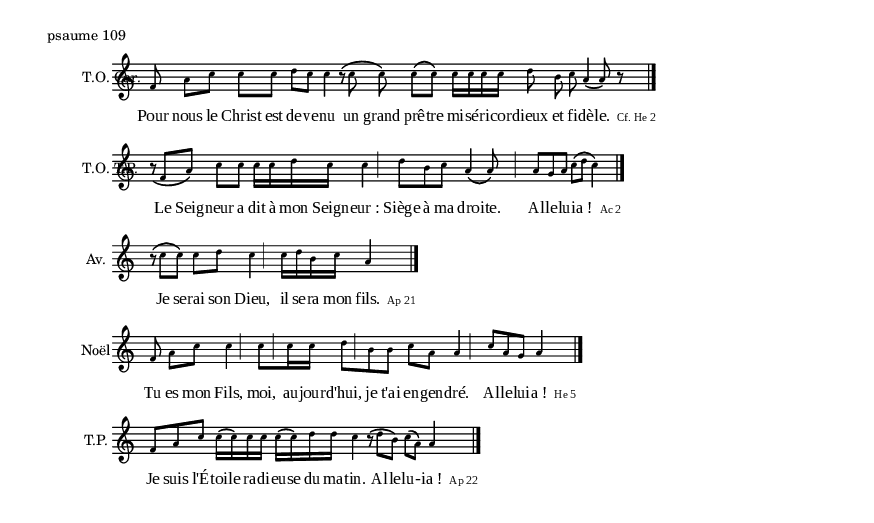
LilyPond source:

\version "2.10.0"
 \include "definitions.ly"
 \markup {psaume 109 }



\relative a' { 
	\new Staff {
		\cadenzaOn
		\set Staff.instrumentName = \markup{ \center-align { T.O. Car. } }
		f8
		a[ c]
		c[ c]
		d[ c]
		c4
		\pespace
		\times 2/3 { r8\( c c\) }
		c[\( c\)]
		c16[ c c c]
		\times 2/3 { d8 b c }
		\times 2/3 { a4\( a8\) } r8
		\endBar
	}
	\addlyrics {
		 Pour nous le Christ est de -- ve -- nu un grand prê -- tre mi -- sé -- ri -- cor -- dieux et fi -- dè -- le.
		\markup { \citation #"Cf. He 2" } 
	}
}

\relative a' { 
	\new Staff {
		\cadenzaOn
		\set Staff.instrumentName = \markup{ \center-align { T.O. T.P.} }
		\times 2/3 { r8_\( f[ a]\) }
		c8[ c]
		c16[ c d c] c4 \cesure \pespace
		\times 2/3 { d8[ b c] }
		a4\( a8\) \pespace \cesure \pespace
		\times 2/3 {a8[ g a]} c[\( d] c4\) 		
		\endBar
	}
	\addlyrics {
		Le Seig -- neur a dit à mon Seign -- "eur :" Siège à ma dro -- ite. Al -- le -- lu -- "ia !" _ _
		\markup { \citation #"Ac 2" } 
	}
}
\relative a' { 
	\new Staff {
		\cadenzaOn
		\set Staff.instrumentName = \markup{ \center-align { Av.} }
		\times 2/3 { r8\( c[ c]\) }
		c8[ d] c4\cesure \pespace
		c16[ d b c] a4
		\endBar
	}
	\addlyrics {
		Je se -- rai son Dieu, il se -- ra mon fils.
		\markup { \citation #"Ap 21" } 
	}
}


\relative a' { 
	\new Staff {
		\cadenzaOn
		\set Staff.instrumentName = \markup{ \center-align { Noël } }
		f8
		a[ c]
		c4
		\cesure \pespace
		c8[ \cesure \pespace c16 c]
		\times 2/3 { d8[ \cesure \pespace b b] }
		c[ a]
		a4 \cesure \pespace
		\times 2/3 {c8[ a g]} a4
		\endBar
	}
	\addlyrics {
		 Tu es mon Fils, moi, au -- jour -- d'hui, je t'ai en -- gen -- dré. Al -- le -- lui -- "a !"
		\markup { \citation #"He 5" } 
	}
}


\relative a' { 
	\new Staff {
		\cadenzaOn
		\set Staff.instrumentName = \markup{ \center-align { T.P. } }
		
		\times 2/3 { f8[ a c] } 
		c16[\( c\) c c] 
		c16[\( c\) d d] c4 \pespace
		\times 2/3 {r8\(d[ b]\)} c[\( a\)] a4
		
		\endBar
	}
	\addlyrics {
		Je suis l'É -- toi -- le ra -- di -- eu -- se du ma -- tin. Al -- le -- lu -- - -- "ia !"
		\markup { \citation #"Ap 22" } 
	}
}
